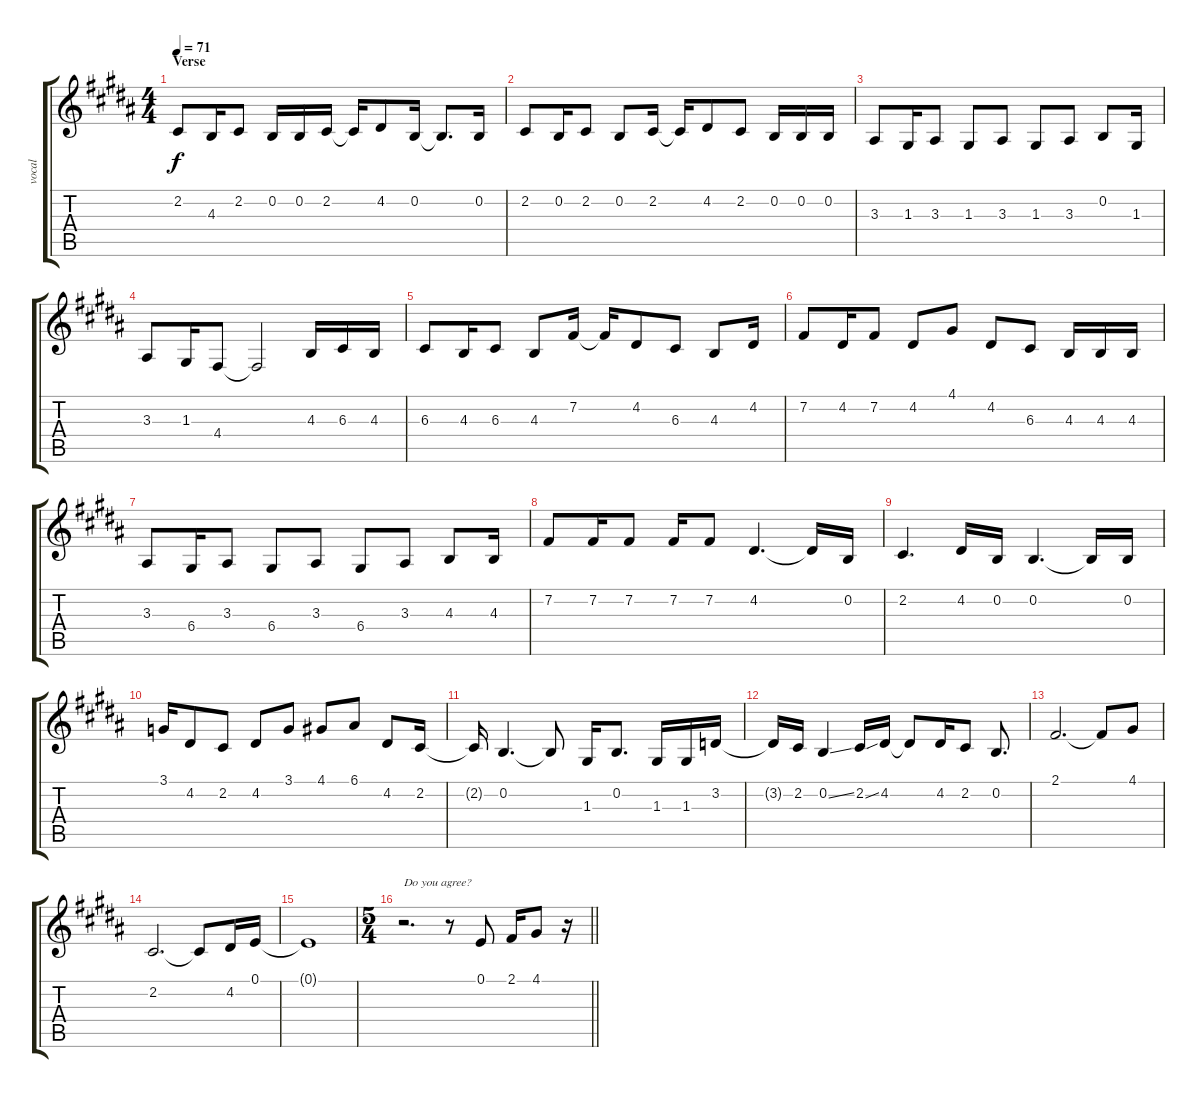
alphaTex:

\track ("vocal" "vocal") {instrument oboe}
\staff {score tabs}
\tuning (E4 B3 G3 D3 A2 E2) {hide}
\ts (4 4)
\section ("" "Verse")
\tempo 71
\clef g2
\ks b
2.2.8{dy f} 4.3.16 2.2.8 0.2.16 0.2.16 2.2.16 2.2{t}.16 4.2.8 0.2.16 0.2{t}.8{d} 0.2.16 |
2.2.8 0.2.16 2.2.8 0.2.8 2.2.16 2.2{t}.16 4.2.8 2.2.8 0.2.16 0.2.16 0.2.16 |
3.3.8 1.3.16 3.3.8 1.3.8 3.3.8 1.3.8 3.3.8 0.2.8 1.3.16 |
3.3.8 1.3.16 4.4.8 4.4{t}.2 4.3.16 6.3.16 4.3.16 |
6.3.8 4.3.16 6.3.8 4.3.8 7.2.16 7.2{t}.16 4.2.8 6.3.8 4.3.8 4.2.16 |
7.2.8 4.2.16 7.2.8 4.2.8 4.1.8 4.2.8 6.3.8 4.3.16 4.3.16 4.3.16 |
3.3.8 6.4.16 3.3.8 6.4.8 3.3.8 6.4.8 3.3.8 4.3.8 4.3.16 |
7.2.8 7.2.16 7.2.8 7.2.16 7.2.8 4.2.4{d} 4.2{t}.16 0.2.16 |
2.2.4{d} 4.2.16 0.2.16 0.2.4{d} 0.2{t}.16 0.2.16 |
3.1.16 4.2.8 2.2.8 4.2.8 3.1.8 4.1.8 6.1.8 4.2.8 2.2.16 |
2.2{t}.16 0.2.4{d} 0.2{t}.8 1.3.16 0.2.8{d} 1.3.16 1.3.16 3.2.16 |
3.2{t}.16 2.2.16 0.2{ss}.4 2.2{ss}.16 4.2.16 4.2{t}.8 4.2.16 2.2.8 0.2.8{d} |
2.1.2{d} 2.1{t}.8 4.1.8 |
2.2.2{d} 2.2{t}.8 4.2.16 0.1.16 |
0.1{t}.1 |
\ts (5 4)
\barLineRight lightlight
r.2{d txt "Do you agree?" volume 0} r.8{volume 13} 0.1.8 2.1.16 4.1.8 r.16
